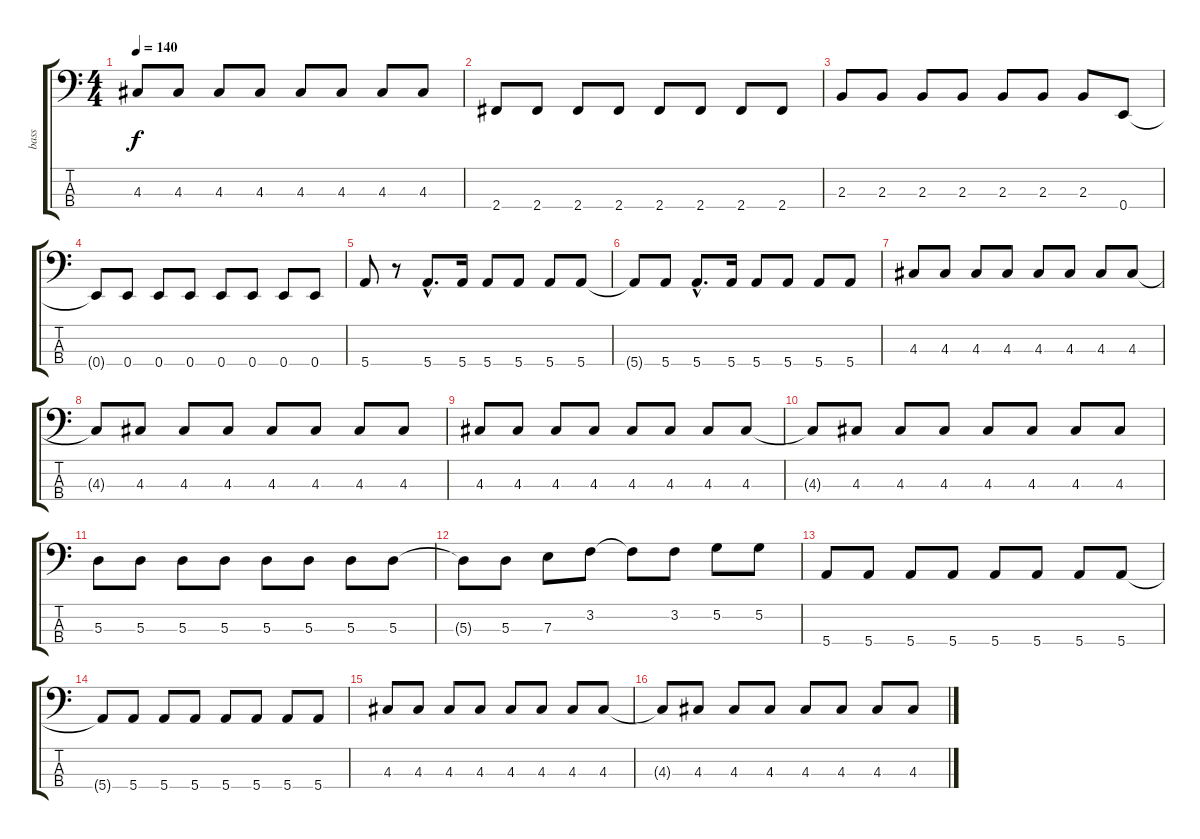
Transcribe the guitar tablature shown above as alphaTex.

\track ("bass" "bass") {instrument electricbasspick}
\staff {score tabs}
\tuning (G2 D2 A1 E1) {hide}
\ts (4 4)
\tempo 140
\clef f4
\ks c
4.3.8{dy f} 4.3.8 4.3.8 4.3.8 4.3.8 4.3.8 4.3.8 4.3.8 |
2.4.8 2.4.8 2.4.8 2.4.8 2.4.8 2.4.8 2.4.8 2.4.8 |
2.3.8 2.3.8 2.3.8 2.3.8 2.3.8 2.3.8 2.3.8 0.4.8 |
0.4{t}.8 0.4.8 0.4.8 0.4.8 0.4.8 0.4.8 0.4.8 0.4.8 |
5.4.8 r.8 5.4{hac}.8{d} 5.4.16 5.4.8 5.4.8 5.4.8 5.4.8 |
5.4{t}.8 5.4.8 5.4{hac}.8{d} 5.4.16 5.4.8 5.4.8 5.4.8 5.4.8 |
4.3.8 4.3.8 4.3.8 4.3.8 4.3.8 4.3.8 4.3.8 4.3.8 |
4.3{t}.8 4.3.8 4.3.8 4.3.8 4.3.8 4.3.8 4.3.8 4.3.8 |
4.3.8 4.3.8 4.3.8 4.3.8 4.3.8 4.3.8 4.3.8 4.3.8 |
4.3{t}.8 4.3.8 4.3.8 4.3.8 4.3.8 4.3.8 4.3.8 4.3.8 |
5.3.8 5.3.8 5.3.8 5.3.8 5.3.8 5.3.8 5.3.8 5.3.8 |
5.3{t}.8 5.3.8 7.3.8 3.2.8 3.2{t}.8 3.2.8 5.2.8 5.2.8 |
5.4.8 5.4.8 5.4.8 5.4.8 5.4.8 5.4.8 5.4.8 5.4.8 |
5.4{t}.8 5.4.8 5.4.8 5.4.8 5.4.8 5.4.8 5.4.8 5.4.8 |
4.3.8 4.3.8 4.3.8 4.3.8 4.3.8 4.3.8 4.3.8 4.3.8 |
4.3{t}.8 4.3.8 4.3.8 4.3.8 4.3.8 4.3.8 4.3.8 4.3.8
